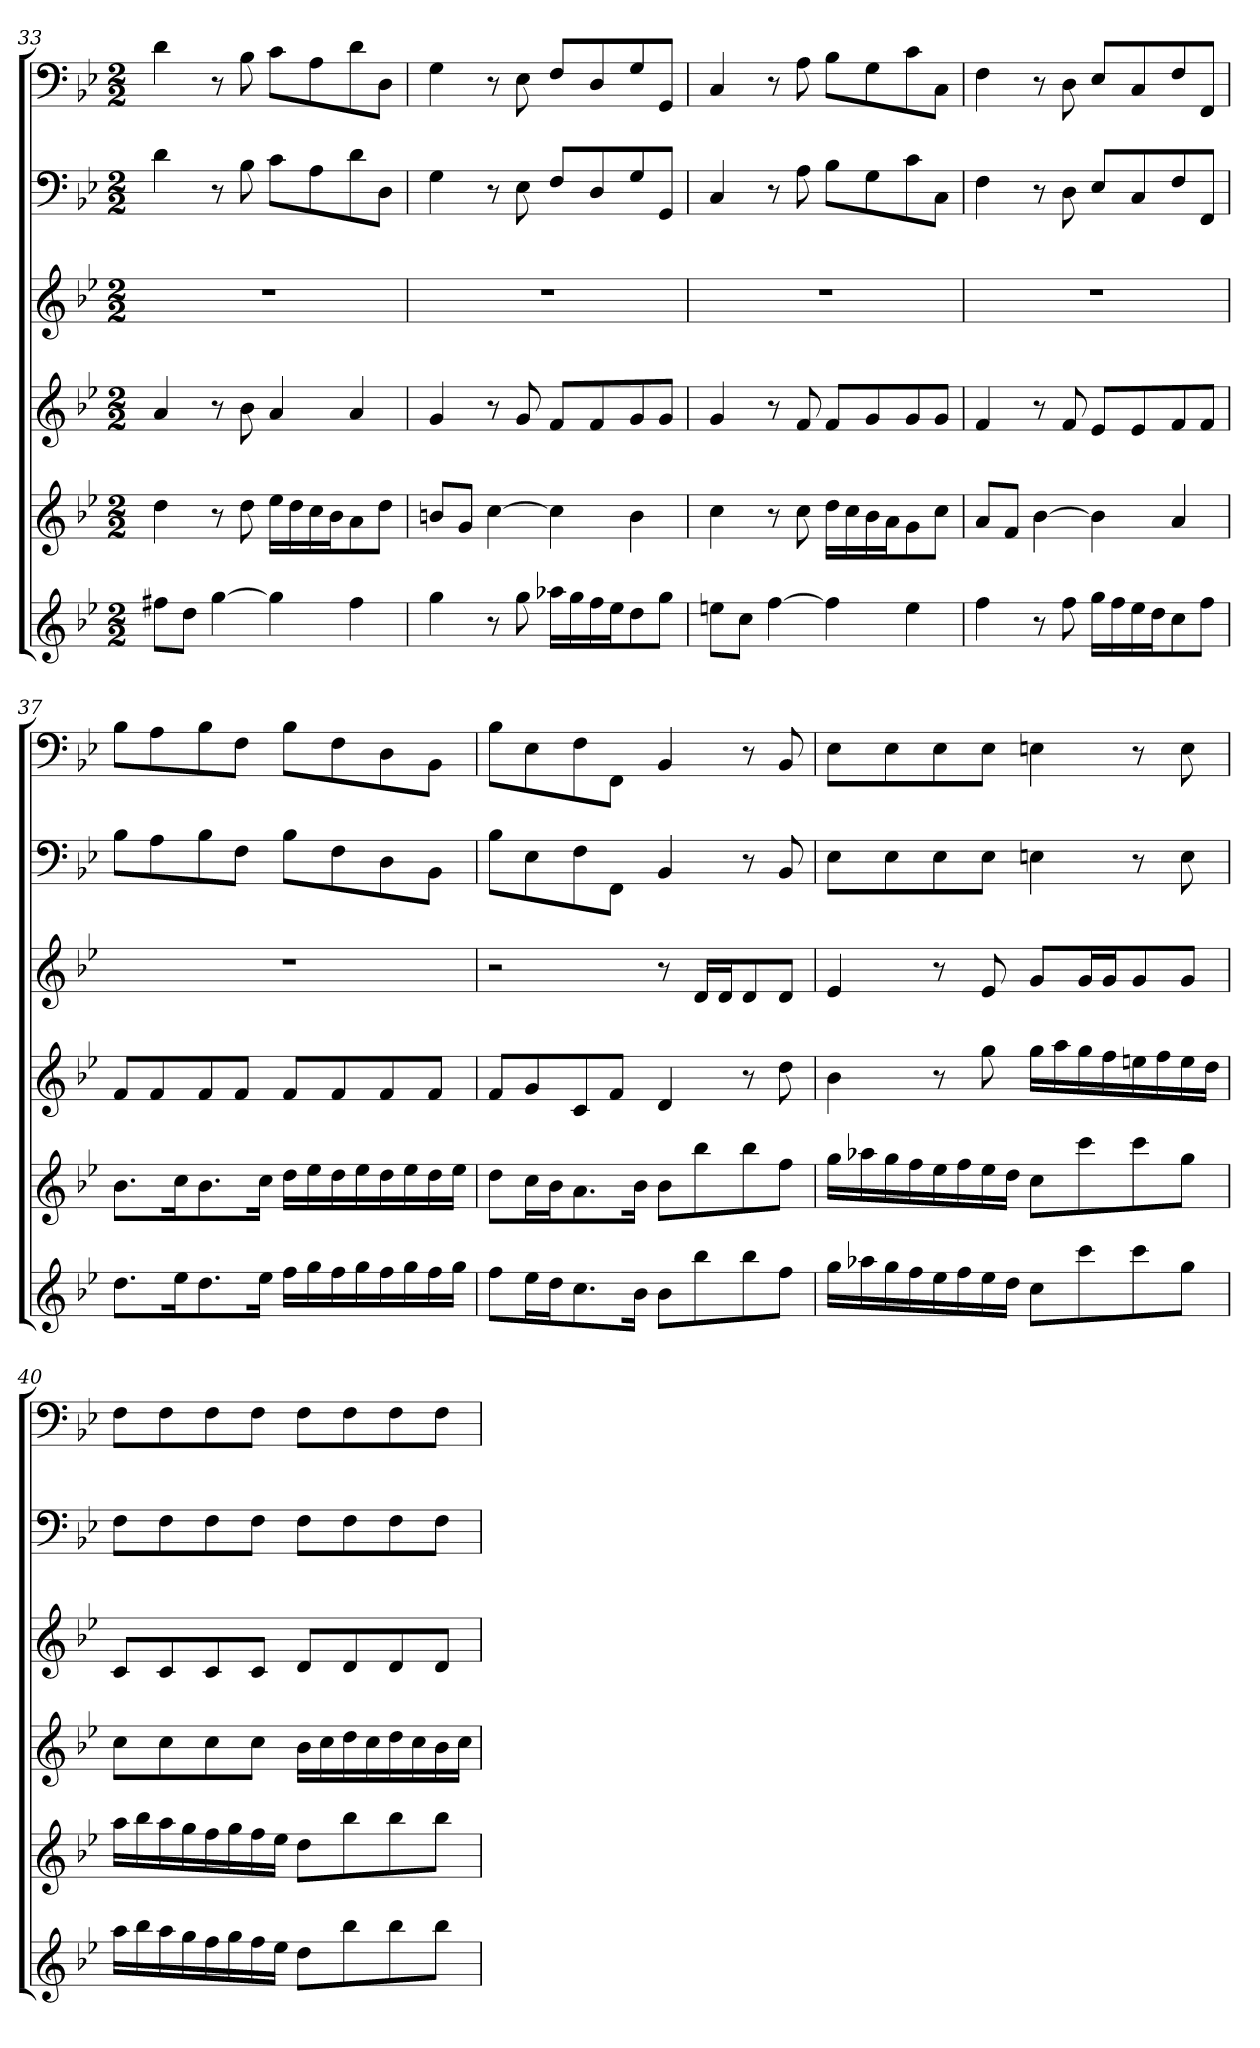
**kern	**kern	**kern	**kern	**kern	**kern
*part6	*part5	*part4	*part3	*part2	*part1
*staff6	*staff5	*staff4	*staff3	*staff2	*staff1
*k[b-e-]	*k[b-e-]	*k[b-e-]	*k[b-e-]	*k[b-e-]	*k[b-e-]
*B-:	*B-:	*B-:	*B-:	*B-:	*B-:
*M2/2	*M2/2	*M2/2	*M2/2	*M2/2	*M2/2
=33	=33	=33	=33	=33	=33
8ff#XL	4dd	4a	1r	4d	4d
8ddJ	.	.	.	.	.
[4gg	8r	8r	.	8r	8r
.	8dd	8b-	.	8B-	8B-
4gg]	16ee-LL	4a	.	8cL	8cL
.	16dd	.	.	.	.
.	16cc	.	.	8A	8A
.	16b-J	.	.	.	.
4ff#	8a	4a	.	8d	8d
.	8ddJ	.	.	8DJ	8DJ
=34	=34	=34	=34	=34	=34
4gg	8bnL	4g	1r	4G	4G
.	8gJ	.	.	.	.
8r	[4cc	8r	.	8r	8r
8gg	.	8g	.	8E-	8E-
16aa-XLL	4cc]	8fL	.	8FL	8FL
16gg	.	.	.	.	.
16ff	.	8f	.	8D	8D
16ee-J	.	.	.	.	.
8dd	4b	8g	.	8G	8G
8ggJ	.	8gJ	.	8GGJ	8GGJ
=35	=35	=35	=35	=35	=35
8eenL	4cc	4g	1r	4C	4C
8ccJ	.	.	.	.	.
[4ff	8r	8r	.	8r	8r
.	8cc	8f	.	8A	8A
4ff]	16ddLL	8fL	.	8B-L	8B-L
.	16cc	.	.	.	.
.	16b-	8g	.	8G	8G
.	16aJ	.	.	.	.
4ee	8g	8g	.	8c	8c
.	8ccJ	8gJ	.	8CJ	8CJ
=36	=36	=36	=36	=36	=36
4ff	8aL	4f	1r	4F	4F
.	8fJ	.	.	.	.
8r	[4b-	8r	.	8r	8r
8ff	.	8f	.	8D	8D
16ggLL	4b-]	8e-L	.	8E-L	8E-L
16ff	.	.	.	.	.
16ee-	.	8e-	.	8C	8C
16ddJ	.	.	.	.	.
8cc	4a	8f	.	8F	8F
8ffJ	.	8fJ	.	8FFJ	8FFJ
=37	=37	=37	=37	=37	=37
8.ddL	8.b-L	8fL	1r	8B-L	8B-L
.	.	8f	.	8A	8A
16ee-K	16ccK	.	.	.	.
8.dd	8.b-	8f	.	8B-	8B-
.	.	8fJ	.	8FJ	8FJ
16ee-Jk	16ccJk	.	.	.	.
16ffLL	16ddLL	8fL	.	8B-L	8B-L
16gg	16ee-	.	.	.	.
16ff	16dd	8f	.	8F	8F
16gg	16ee-	.	.	.	.
16ff	16dd	8f	.	8D	8D
16gg	16ee-	.	.	.	.
16ff	16dd	8fJ	.	8BB-J	8BB-J
16ggJJ	16ee-JJ	.	.	.	.
=38	=38	=38	=38	=38	=38
8ffL	8ddL	8fL	2r	8B-L	8B-L
16ee-L	16ccL	8g	.	8E-	8E-
16ddJ	16b-J	.	.	.	.
8.cc	8.a	8c	.	8F	8F
.	.	8fJ	.	8FFJ	8FFJ
16b-Jk	16b-Jk	.	.	.	.
8b-L	8b-L	4d	8r	4BB-	4BB-
8bb-	8bb-	.	16dLL	.	.
.	.	.	16dJ	.	.
8bb-	8bb-	8r	8d	8r	8r
8ffJ	8ffJ	8dd	8dJ	8BB-	8BB-
=39	=39	=39	=39	=39	=39
16ggLL	16ggLL	4b-	4e-	8E-L	8E-L
16aa-X	16aa-X	.	.	.	.
16gg	16gg	.	.	8E-	8E-
16ff	16ff	.	.	.	.
16ee-	16ee-	8r	8r	8E-	8E-
16ff	16ff	.	.	.	.
16ee-	16ee-	8gg	8e-	8E-J	8E-J
16ddJJ	16ddJJ	.	.	.	.
8ccL	8ccL	16ggLL	8gL	4En	4En
.	.	16aa	.	.	.
8ccc	8ccc	16gg	16gL	.	.
.	.	16ff	16gJ	.	.
8ccc	8ccc	16een	8g	8r	8r
.	.	16ff	.	.	.
8ggJ	8ggJ	16ee	8gJ	8E	8E
.	.	16ddJJ	.	.	.
=40	=40	=40	=40	=40	=40
16aaLL	16aaLL	8ccL	8cL	8FL	8FL
16bb-	16bb-	.	.	.	.
16aa	16aa	8cc	8c	8F	8F
16gg	16gg	.	.	.	.
16ff	16ff	8cc	8c	8F	8F
16gg	16gg	.	.	.	.
16ff	16ff	8ccJ	8cJ	8FJ	8FJ
16ee-JJ	16ee-JJ	.	.	.	.
8ddL	8ddL	16b-LL	8dL	8FL	8FL
.	.	16cc	.	.	.
8bb-	8bb-	16dd	8d	8F	8F
.	.	16cc	.	.	.
8bb-	8bb-	16dd	8d	8F	8F
.	.	16cc	.	.	.
8bb-J	8bb-J	16b-	8dJ	8FJ	8FJ
.	.	16ccJJ	.	.	.
=	=	=	=	=	=
*-	*-	*-	*-	*-	*-
